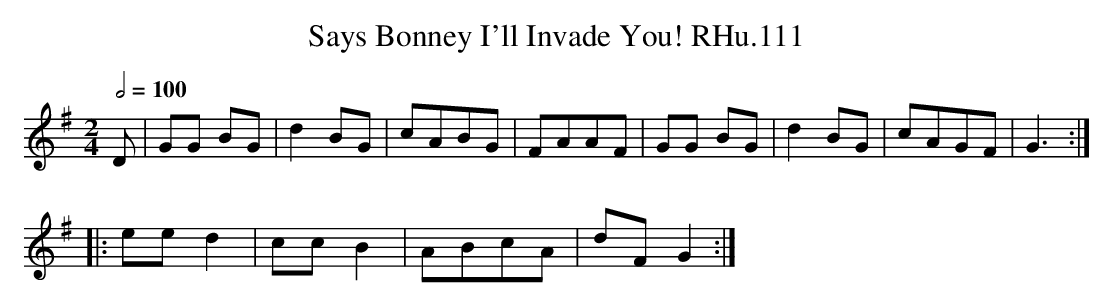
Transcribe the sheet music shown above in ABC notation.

X:1
T:Says Bonney I'll Invade You! RHu.111
L:1/8
M:2/4
Q:1/2=100
K:G
D|GG BG|d2 BG|cABG|FAAF|GG BG|d2 BG|cAGF|G3:|!
|:eed2|ccB2|ABcA|dFG2:|
